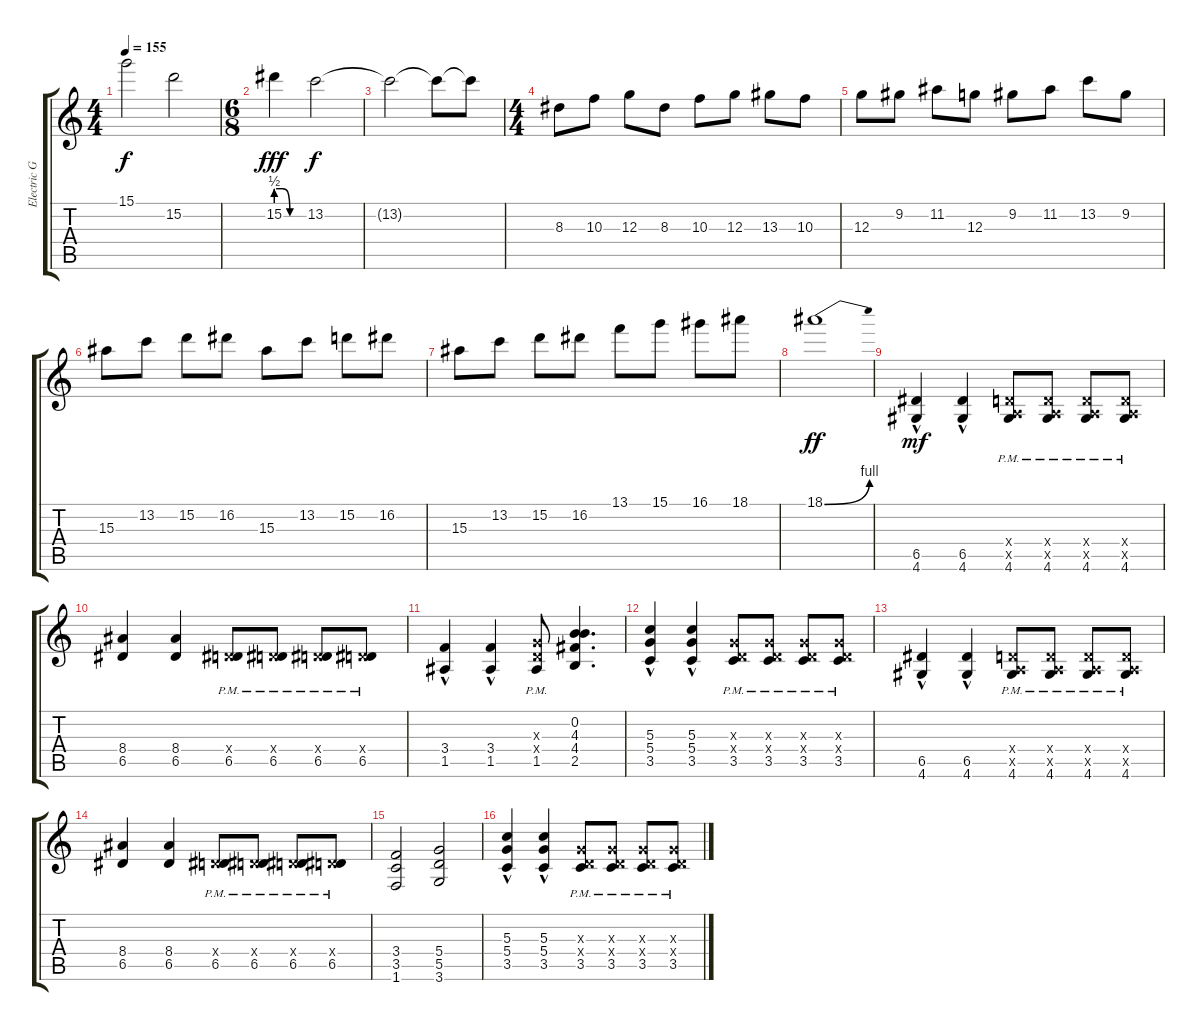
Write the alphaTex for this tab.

\track ("Electric Guitar Lead: Gus G" "Electric G") {instrument overdrivenguitar}
\staff {score tabs}
\tuning (E4 B3 G3 D3 A2 E2) {hide}
\ts (4 4)
\tempo 155
\clef g2
\ks c
15.1.2{dy f} 15.2.2 |
\ts (6 8)
15.2{be (custom 0 2 15 2 30 0 60 0)}.4{dy fff} 13.2.2{dy f} |
13.2{t}.2 13.2{t}.8 13.2{t}.8 |
\ts (4 4)
8.3.8 10.3.8 12.3.8 8.3.8 10.3.8 12.3.8 13.3.8 10.3.8 |
12.3.8 9.2.8 11.2.8 12.3.8 9.2.8 11.2.8 13.2.8 9.2.8 |
15.3.8 13.2.8 15.2.8 16.2.8 15.3.8 13.2.8 15.2.8 16.2.8 |
15.3.8 13.2.8 15.2.8 16.2.8 13.1.8 15.1.8 16.1.8 18.1.8 |
18.1{be (bend 0 0 60 4)}.1{dy ff} |
(6.5 4.6{hac}).4{dy mf volume 12 balance 8} (6.5 4.6{hac}).4 (0.4{x} 0.5{x} 4.6{pm}).8 (0.4{x} 0.5{x} 4.6{pm}).8 (0.4{x} 0.5{x} 4.6{pm}).8 (0.4{x} 0.5{x} 4.6{pm}).8 |
(8.4 6.5).4 (8.4 6.5).4 (0.4{x} 6.5{pm}).8 (0.4{x} 6.5{pm}).8 (0.4{x} 6.5{pm}).8 (0.4{x} 6.5{pm}).8 |
(3.4{hac} 1.5).4 (3.4{hac} 1.5).4 (0.3{x} 0.4{x} 1.5{pm}).8 (0.2 4.3 4.4 2.5).4{d} |
(5.3{hac} 5.4 3.5).4 (5.3{hac} 5.4 3.5).4 (0.3{x} 0.4{x} 3.5{pm}).8 (0.3{x} 0.4{x} 3.5{pm}).8 (0.3{x} 0.4{x} 3.5{pm}).8 (0.3{x} 0.4{x} 3.5{pm}).8 |
(6.5 4.6{hac}).4 (6.5 4.6{hac}).4 (0.4{x} 0.5{x} 4.6{pm}).8 (0.4{x} 0.5{x} 4.6{pm}).8 (0.4{x} 0.5{x} 4.6{pm}).8 (0.4{x} 0.5{x} 4.6{pm}).8 |
(8.4 6.5).4 (8.4 6.5).4 (0.4{x} 6.5{pm}).8 (0.4{x} 6.5{pm}).8 (0.4{x} 6.5{pm}).8 (0.4{x} 6.5{pm}).8 |
(3.4 3.5 1.6).2 (5.4 5.5 3.6).2 |
(5.3{hac} 5.4 3.5).4 (5.3{hac} 5.4 3.5).4 (0.3{x} 0.4{x} 3.5{pm}).8 (0.3{x} 0.4{x} 3.5{pm}).8 (0.3{x} 0.4{x} 3.5{pm}).8 (0.3{x} 0.4{x} 3.5{pm}).8
